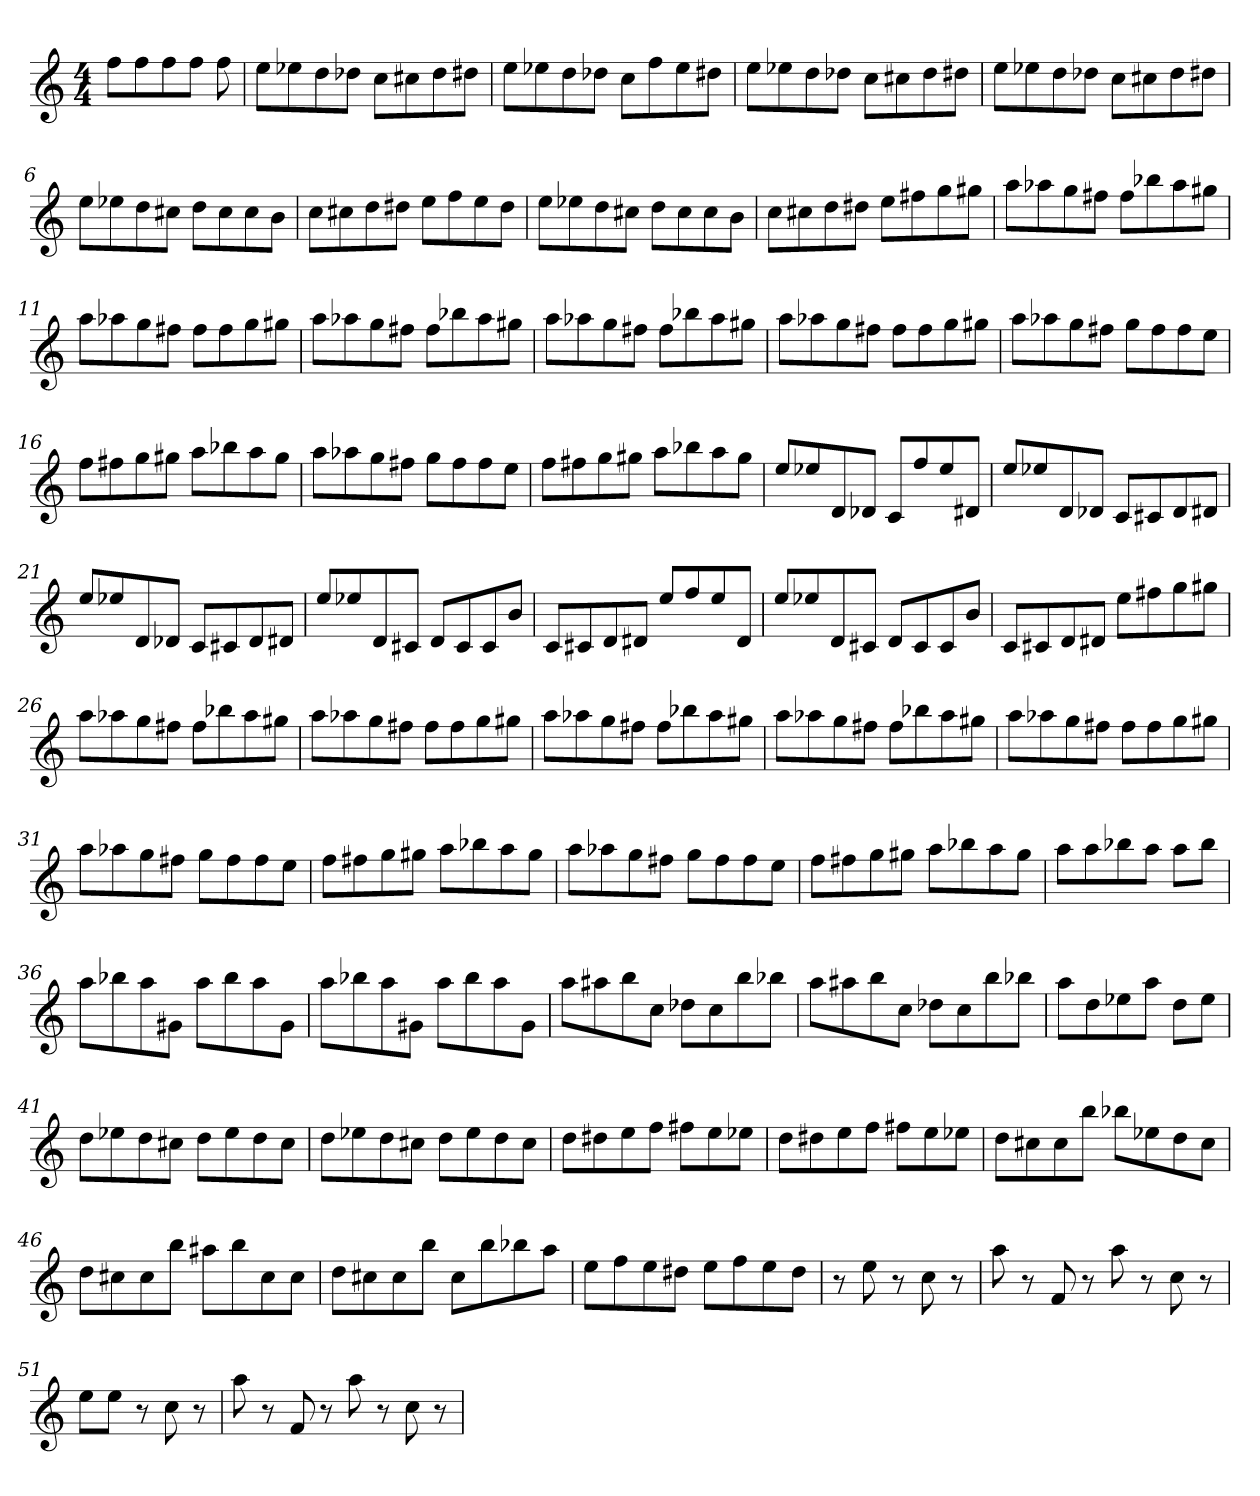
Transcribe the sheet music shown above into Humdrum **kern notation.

**kern
*part1
*staff1
*clefG2
*k[]
*M4/4
=1
8ff\L
8ff\
8ff\
8ff\J
8ff\
=2
8ee\L
8ee-X\
8dd\
8dd-X\J
8cc\L
8cc#X\
8dd-\
8dd#X\J
=3
8ee\L
8ee-X\
8dd\
8dd-X\J
8cc\L
8ff\
8ee-\
8dd#X\J
=4
8ee\L
8ee-X\
8dd\
8dd-X\J
8cc\L
8cc#X\
8dd-\
8dd#X\J
!!LO:LB:g=z
=5
8ee\L
8ee-X\
8dd\
8dd-X\J
8cc\L
8cc#X\
8dd-\
8dd#X\J
=6
8ee\L
8ee-X\
8dd\
8cc#X\J
8dd\L
8cc#\
8cc#\
8b\J
=7
8cc\L
8cc#X\
8dd\
8dd#X\J
8ee\L
8ff\
8ee\
8dd#\J
=8
8ee\L
8ee-X\
8dd\
8cc#X\J
8dd\L
8cc#\
8cc#\
8b\J
!!LO:LB:g=z
=9
8cc\L
8cc#X\
8dd\
8dd#X\J
8ee\L
8ff#X\
8gg\
8gg#X\J
=10
8aa\L
8aa-X\
8gg\
8ff#X\J
8ff#\L
8bb-X\
8aa-\
8gg#X\J
=11
8aa\L
8aa-X\
8gg\
8ff#X\J
8ff#\L
8ff#\
8gg\
8gg#X\J
=12
8aa\L
8aa-X\
8gg\
8ff#X\J
8ff#\L
8bb-X\
8aa-\
8gg#X\J
!!LO:LB:g=z
=13
8aa\L
8aa-X\
8gg\
8ff#X\J
8ff#\L
8bb-X\
8aa-\
8gg#X\J
=14
8aa\L
8aa-X\
8gg\
8ff#X\J
8ff#\L
8ff#\
8gg\
8gg#X\J
=15
8aa\L
8aa-X\
8gg\
8ff#X\J
8gg\L
8ff#\
8ff#\
8ee\J
=16
8ff\L
8ff#X\
8gg\
8gg#X\J
8aa\L
8bb-X\
8aa\
8gg#\J
!!LO:LB:g=z
=17
8aa\L
8aa-X\
8gg\
8ff#X\J
8gg\L
8ff#\
8ff#\
8ee\J
=18
8ff\L
8ff#X\
8gg\
8gg#X\J
8aa\L
8bb-X\
8aa\
8gg#\J
=19
8ee/L
8ee-X/
8d/
8d-X/J
8c/L
8ff/
8ee-/
8d#X/J
=20
8ee/L
8ee-X/
8d/
8d-X/J
8c/L
8c#X/
8d-/
8d#X/J
!!LO:LB:g=z
=21
8ee/L
8ee-X/
8d/
8d-X/J
8c/L
8c#X/
8d-/
8d#X/J
=22
8ee/L
8ee-X/
8d/
8c#X/J
8d/L
8c#/
8c#/
8b/J
=23
8c/L
8c#X/
8d/
8d#X/J
8ee/L
8ff/
8ee/
8d#/J
=24
8ee/L
8ee-X/
8d/
8c#X/J
8d/L
8c#/
8c#/
8b/J
!!LO:LB:g=z
=25
8c/L
8c#X/
8d/
8d#X/J
8ee\L
8ff#X\
8gg\
8gg#X\J
=26
8aa\L
8aa-X\
8gg\
8ff#X\J
8ff#\L
8bb-X\
8aa-\
8gg#X\J
=27
8aa\L
8aa-X\
8gg\
8ff#X\J
8ff#\L
8ff#\
8gg\
8gg#X\J
=28
8aa\L
8aa-X\
8gg\
8ff#X\J
8ff#\L
8bb-X\
8aa-\
8gg#X\J
!!LO:LB:g=z
=29
8aa\L
8aa-X\
8gg\
8ff#X\J
8ff#\L
8bb-X\
8aa-\
8gg#X\J
=30
8aa\L
8aa-X\
8gg\
8ff#X\J
8ff#\L
8ff#\
8gg\
8gg#X\J
=31
8aa\L
8aa-X\
8gg\
8ff#X\J
8gg\L
8ff#\
8ff#\
8ee\J
=32
8ff\L
8ff#X\
8gg\
8gg#X\J
8aa\L
8bb-X\
8aa\
8gg#\J
!!LO:LB:g=z
=33
8aa\L
8aa-X\
8gg\
8ff#X\J
8gg\L
8ff#\
8ff#\
8ee\J
=34
8ff\L
8ff#X\
8gg\
8gg#X\J
8aa\L
8bb-X\
8aa\
8gg#\J
=35
8aa\L
8aa\
8bb-X\
8aa\J
8aa\L
8bb-\J
=36
8aa\L
8bb-X\
8aa\
8g#X\J
8aa\L
8bb-\
8aa\
8g#\J
!!LO:LB:g=z
=37
8aa\L
8bb-X\
8aa\
8g#X\J
8aa\L
8bb-\
8aa\
8g#\J
=38
8aa\L
8aa#X\
8bb\
8cc\J
8dd-X\L
8cc\
8bb\
8bb-X\J
=39
8aa\L
8aa#X\
8bb\
8cc\J
8dd-X\L
8cc\
8bb\
8bb-X\J
=40
8aa\L
8dd\
8ee-X\
8aa\J
8dd\L
8ee-\J
!!LO:PB:g=z
=41
8dd\L
8ee-X\
8dd\
8cc#X\J
8dd\L
8ee-\
8dd\
8cc#\J
=42
8dd\L
8ee-X\
8dd\
8cc#X\J
8dd\L
8ee-\
8dd\
8cc#\J
=43
8dd\L
8dd#X\
8ee\
8ff\J
8ff#X\L
8ee\
8ee-X\J
=44
8dd\L
8dd#X\
8ee\
8ff\J
8ff#X\L
8ee\
8ee-X\J
!!LO:LB:g=z
=45
8dd\L
8cc#X\
8cc#\
8bb\J
8bb-X\L
8ee-X\
8dd\
8cc#\J
=46
8dd\L
8cc#X\
8cc#\
8bb\J
8aa#X\L
8bb\
8cc#\
8cc#\J
=47
8dd\L
8cc#X\
8cc#\
8bb\J
8cc#\L
8bb\
8bb-X\
8aa\J
=48
8ee\L
8ff\
8ee\
8dd#X\J
8ee\L
8ff\
8ee\
8dd#\J
=49
8r
8ee\
8r
8cc\
8r
!!LO:LB:g=z
=50
8aa\
8r
8f/
8r
8aa\
8r
8cc\
8r
=51
8ee\L
8ee\J
8r
8cc\
8r
=52
8aa\
8r
8f/
8r
8aa\
8r
8cc\
8r
=
*-
